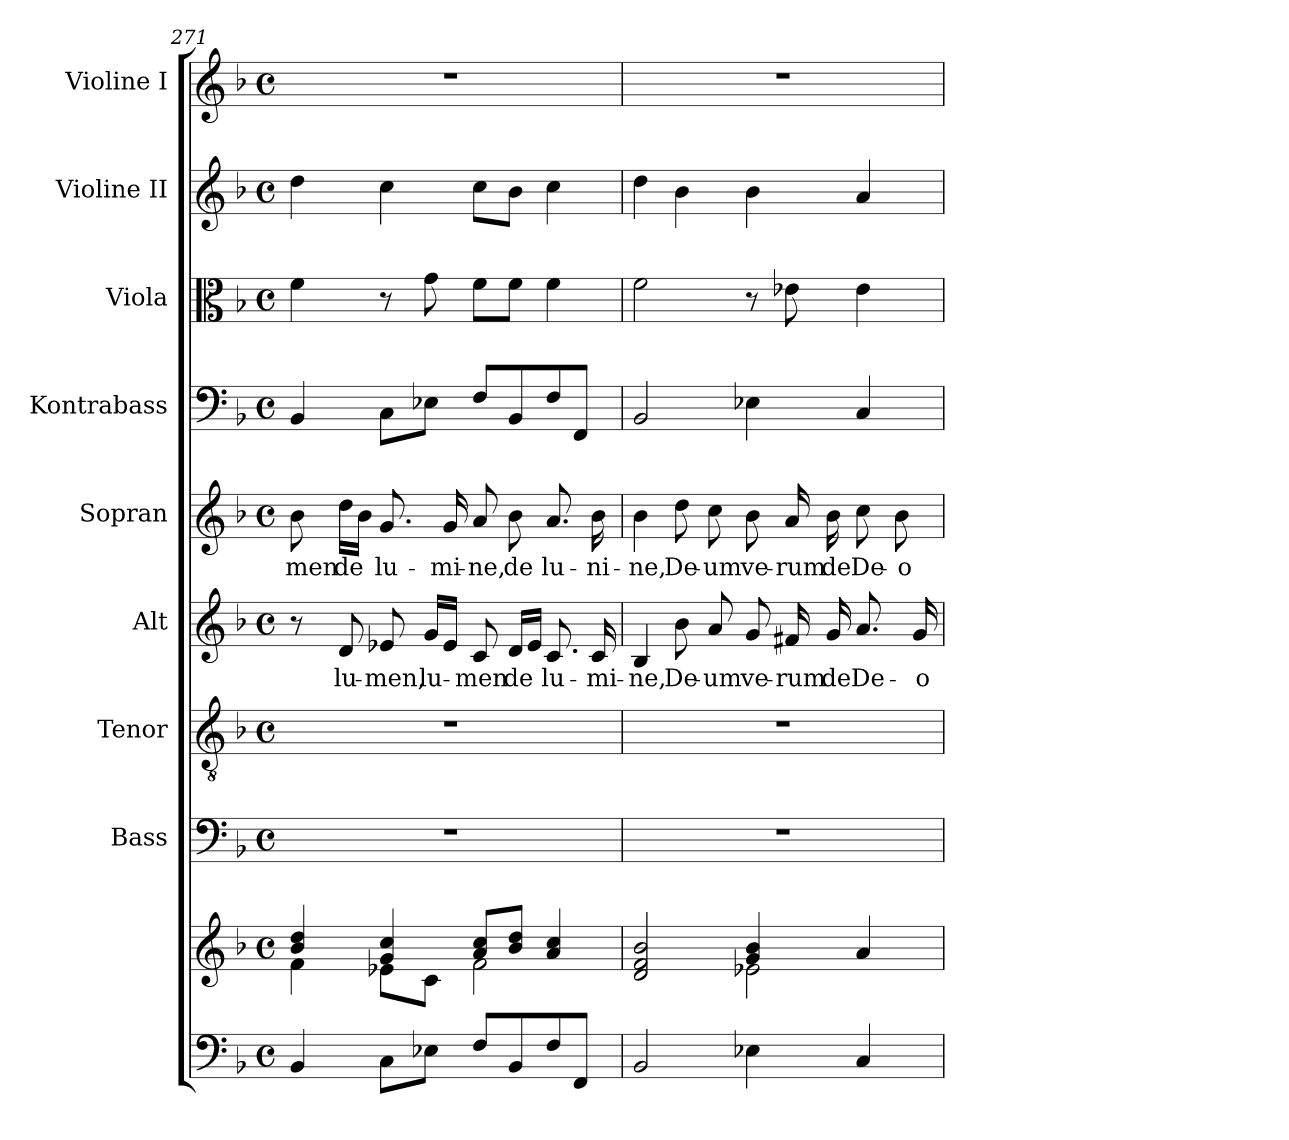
**kern	**kern	**kern	**kern	**kern	**text	**kern	**text	**kern	**kern	**kern	**kern
*part9	*part9	*part8	*part7	*part6	*part6	*part5	*part5	*part4	*part3	*part2	*part1
*staff10	*staff9	*staff8	*staff7	*staff6	*staff6	*staff5	*staff5	*staff4	*staff3	*staff2	*staff1
*	*	*I"Bass	*I"Tenor	*I"Alt	*	*I"Sopran	*	*I"Kontrabass	*I"Viola	*I"Violine II	*I"Violine I
*	*	*I'B.	*I'T.	*I'A.	*	*I'S.	*	*I'Kb.	*I'Vla.	*I'Vl. II	*I'Vl. I
*clefF4	*clefG2	*clefF4	*clefGv2	*clefG2	*	*clefG2	*	*clefF4	*clefC3	*clefG2	*clefG2
*	*	*	*	*	*	*	*	*ITrd7c12	*	*	*
*k[b-]	*k[b-]	*k[b-]	*k[b-]	*k[b-]	*	*k[b-]	*	*k[b-]	*k[b-]	*k[b-]	*k[b-]
*F:	*F:	*F:	*F:	*F:	*	*F:	*	*F:	*F:	*F:	*F:
*M4/4	*M4/4	*M4/4	*M4/4	*M4/4	*	*M4/4	*	*M4/4	*M4/4	*M4/4	*M4/4
*met(c)	*met(c)	*met(c)	*met(c)	*met(c)	*	*met(c)	*	*met(c)	*met(c)	*met(c)	*met(c)
=271	=271	=271	=271	=271	=271	=271	=271	=271	=271	=271	=271
*	*^	*	*	*	*	*	*	*	*	*	*
!	!	!	!	!	!	!	!	!LO:LY:b	!	!	!	!
4BB-/	4b-/ 4dd/	4f\	1r	1r	8r	.	8b-\	-men	4BBB-/	4f\	4dd\	1r
!	!	!	!	!	!	!LO:LY:b	!	!LO:LY:b	!	!	!	!
.	.	.	.	.	8d/	lu-	16dd\LL	de	.	.	.	.
.	.	.	.	.	.	.	16b-\JJ	.	.	.	.	.
!	!	!	!	!	!	!LO:LY:b	!	!LO:LY:b	!	!	!	!
8C\L	4g/ 4cc/	8e-X\L	.	.	8e-X/	-men,	8.g/	lu-	8CC\L	8r	4cc\	.
!	!	!	!	!	!	!LO:LY:b	!	!	!	!	!	!
8E-X\J	.	8c\J	.	.	16g/LL	lu-	.	.	8EE-X\J	8g\	.	.
!	!	!	!	!	!	!	!	!LO:LY:b	!	!	!	!
.	.	.	.	.	16e-/JJ	.	16g/	-mi-	.	.	.	.
!	!	!	!	!	!	!LO:LY:b	!	!LO:LY:b	!	!	!	!
8F/L	8a/ 8cc/L	2f\	.	.	8c/	-men	8a/	-ne,	8FF/L	8f\L	8cc\L	.
!	!	!	!	!	!	!LO:LY:b	!	!LO:LY:b	!	!	!	!
8BB-/	8b-/ 8dd/J	.	.	.	16d/LL	de	8b-\	de	8BBB-/	8f\J	8b-\J	.
.	.	.	.	.	16e-/JJ	.	.	.	.	.	.	.
!	!	!	!	!	!	!LO:LY:b	!	!LO:LY:b	!	!	!	!
8F/	4a/ 4cc/	.	.	.	8.c/	lu-	8.a/	lu-	8FF/	4f\	4cc\	.
8FF/J	.	.	.	.	.	.	.	.	8FFF/J	.	.	.
!	!	!	!	!	!	!LO:LY:b	!	!LO:LY:b	!	!	!	!
.	.	.	.	.	16c/	-mi-	16b-\	-ni-	.	.	.	.
!!LO:PB:g=z
=272	=272	=272	=272	=272	=272	=272	=272	=272	=272	=272	=272	=272
!	!	!	!	!	!	!LO:LY:b	!	!LO:LY:b	!	!	!	!
2BB-/	2d/ 2f/ 2b-/	2ryy	1r	1r	4B-/	-ne,	4b-\	-ne,	2BBB-/	2f\	4dd\	1r
!	!	!	!	!	!	!LO:LY:b	!	!LO:LY:b	!	!	!	!
.	.	.	.	.	8b-\	De-	8dd\	De-	.	.	4b-\	.
!	!	!	!	!	!	!LO:LY:b	!	!LO:LY:b	!	!	!	!
.	.	.	.	.	8a/	-um	8cc\	-um	.	.	.	.
!	!	!	!	!	!	!LO:LY:b	!	!LO:LY:b	!	!	!	!
4E-X\	4g/ 4b-/	2e-X\	.	.	8g/	ve-	8b-\	ve-	4EE-X\	8r	4b-\	.
!	!	!	!	!	!	!LO:LY:b	!	!LO:LY:b	!	!	!	!
.	.	.	.	.	16f#X/	-rum	16a/	-rum	.	8e-X\	.	.
!	!	!	!	!	!	!LO:LY:b	!	!LO:LY:b	!	!	!	!
.	.	.	.	.	16g/	de	16b-\	de	.	.	.	.
!	!	!	!	!	!	!LO:LY:b	!	!LO:LY:b	!	!	!	!
4C/	4a/	.	.	.	8.a/	De-	8cc\	De-	4CC/	4e-\	4a/	.
!	!	!	!	!	!	!	!	!LO:LY:b	!	!	!	!
.	.	.	.	.	.	.	8b-\	-o	.	.	.	.
!	!	!	!	!	!	!LO:LY:b	!	!	!	!	!	!
.	.	.	.	.	16g/	-o	.	.	.	.	.	.
*	*v	*v	*	*	*	*	*	*	*	*	*	*
=	=	=	=	=	=	=	=	=	=	=	=
*-	*-	*-	*-	*-	*-	*-	*-	*-	*-	*-	*-
